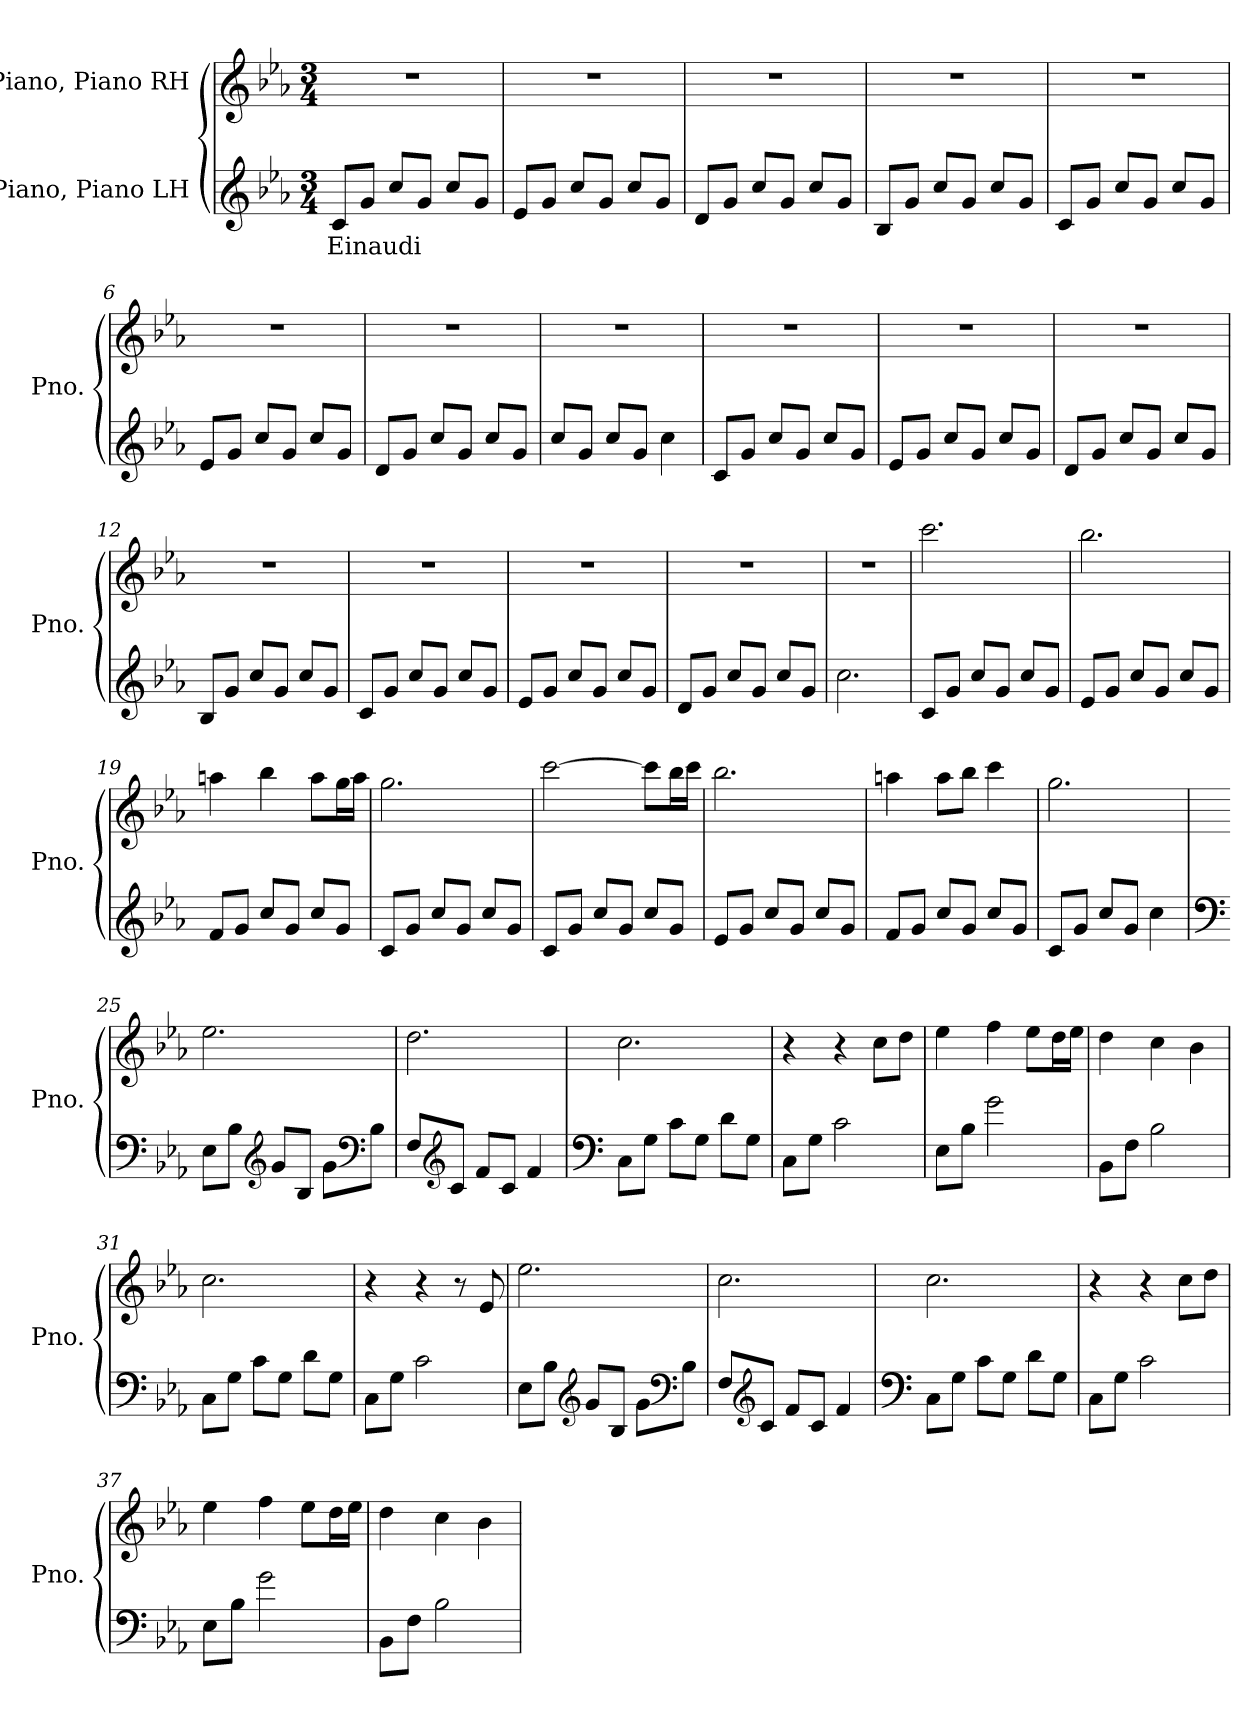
**kern	**text	**kern
*part2	*part2	*part1
*staff2	*staff2	*staff1
*I"Piano, Piano LH	*	*I"Piano, Piano RH
*I'Pno.	*	*I'Pno.
*clefG2	*	*clefG2
*k[b-e-a-]	*	*k[b-e-a-]
*M3/4	*	*M3/4
*MM136	*	*MM136
=1	=1	=1
!	!LO:LY:b	!
8c/L	Einaudi	2.r
8g/J	.	.
8cc/L	.	.
8g/J	.	.
8cc/L	.	.
8g/J	.	.
=2	=2	=2
8e-/L	.	2.r
8g/J	.	.
8cc/L	.	.
8g/J	.	.
8cc/L	.	.
8g/J	.	.
=3	=3	=3
8d/L	.	2.r
8g/J	.	.
8cc/L	.	.
8g/J	.	.
8cc/L	.	.
8g/J	.	.
=4	=4	=4
8B-/L	.	2.r
8g/J	.	.
8cc/L	.	.
8g/J	.	.
8cc/L	.	.
8g/J	.	.
=5	=5	=5
8c/L	.	2.r
8g/J	.	.
8cc/L	.	.
8g/J	.	.
8cc/L	.	.
8g/J	.	.
!!LO:LB:g=z
=6	=6	=6
8e-/L	.	2.r
8g/J	.	.
8cc/L	.	.
8g/J	.	.
8cc/L	.	.
8g/J	.	.
=7	=7	=7
8d/L	.	2.r
8g/J	.	.
8cc/L	.	.
8g/J	.	.
8cc/L	.	.
8g/J	.	.
=8	=8	=8
8cc/L	.	2.r
8g/J	.	.
8cc/L	.	.
8g/J	.	.
4cc\	.	.
=9	=9	=9
8c/L	.	2.r
8g/J	.	.
8cc/L	.	.
8g/J	.	.
8cc/L	.	.
8g/J	.	.
=10	=10	=10
8e-/L	.	2.r
8g/J	.	.
8cc/L	.	.
8g/J	.	.
8cc/L	.	.
8g/J	.	.
=11	=11	=11
8d/L	.	2.r
8g/J	.	.
8cc/L	.	.
8g/J	.	.
8cc/L	.	.
8g/J	.	.
!!LO:LB:g=z
=12	=12	=12
8B-/L	.	2.r
8g/J	.	.
8cc/L	.	.
8g/J	.	.
8cc/L	.	.
8g/J	.	.
=13	=13	=13
8c/L	.	2.r
8g/J	.	.
8cc/L	.	.
8g/J	.	.
8cc/L	.	.
8g/J	.	.
=14	=14	=14
8e-/L	.	2.r
8g/J	.	.
8cc/L	.	.
8g/J	.	.
8cc/L	.	.
8g/J	.	.
=15	=15	=15
8d/L	.	2.r
8g/J	.	.
8cc/L	.	.
8g/J	.	.
8cc/L	.	.
8g/J	.	.
=16	=16	=16
2.cc\	.	2.r
=17	=17	=17
8c/L	.	2.ccc\
8g/J	.	.
8cc/L	.	.
8g/J	.	.
8cc/L	.	.
8g/J	.	.
!!LO:LB:g=z
=18	=18	=18
8e-/L	.	2.bb-\
8g/J	.	.
8cc/L	.	.
8g/J	.	.
8cc/L	.	.
8g/J	.	.
=19	=19	=19
8f/L	.	4aan\
8g/J	.	.
8cc/L	.	4bb-\
8g/J	.	.
8cc/L	.	8aa\L
8g/J	.	16gg\L
.	.	16aa\JJ
=20	=20	=20
8c/L	.	2.gg\
8g/J	.	.
8cc/L	.	.
8g/J	.	.
8cc/L	.	.
8g/J	.	.
=21	=21	=21
8c/L	.	[2ccc\
8g/J	.	.
8cc/L	.	.
8g/J	.	.
8cc/L	.	8ccc\L]
8g/J	.	16bb-\L
.	.	16ccc\JJ
=22	=22	=22
8e-/L	.	2.bb-\
8g/J	.	.
8cc/L	.	.
8g/J	.	.
8cc/L	.	.
8g/J	.	.
!!LO:LB:g=z
=23	=23	=23
8f/L	.	4aan\
8g/J	.	.
8cc/L	.	8aa\L
8g/J	.	8bb-\J
8cc/L	.	4ccc\
8g/J	.	.
=24	=24	=24
8c/L	.	2.gg\
8g/J	.	.
8cc/L	.	.
8g/J	.	.
4cc\	.	.
=25	=25	=25
*clefF4	*	*
8E-\L	.	2.ee-\
8B-\J	.	.
*clefG2	*	*
8g/L	.	.
8B-/J	.	.
8g\L	.	.
*clefF4	*	*
8B-\J	.	.
=26	=26	=26
8F/L	.	2.dd\
*clefG2	*	*
8c/J	.	.
8f/L	.	.
8c/J	.	.
4f/	.	.
=27	=27	=27
*clefF4	*	*
8C\L	.	2.cc\
8G\J	.	.
8c\L	.	.
8G\J	.	.
8d\L	.	.
8G\J	.	.
!!LO:LB:g=z
=28	=28	=28
8C\L	.	4r
8G\J	.	.
2c\	.	4r
.	.	8cc\L
.	.	8dd\J
=29	=29	=29
8E-\L	.	4ee-\
8B-\J	.	.
2g\	.	4ff\
.	.	8ee-\L
.	.	16dd\L
.	.	16ee-\JJ
=30	=30	=30
8BB-\L	.	4dd\
8F\J	.	.
2B-\	.	4cc\
.	.	4b-\
=31	=31	=31
8C\L	.	2.cc\
8G\J	.	.
8c\L	.	.
8G\J	.	.
8d\L	.	.
8G\J	.	.
=32	=32	=32
8C\L	.	4r
8G\J	.	.
2c\	.	4r
.	.	8r
.	.	8e-/
=33	=33	=33
8E-\L	.	2.ee-\
8B-\J	.	.
*clefG2	*	*
8g/L	.	.
8B-/J	.	.
8g\L	.	.
*clefF4	*	*
8B-\J	.	.
!!LO:PB:g=z
=34	=34	=34
8F/L	.	2.cc\
*clefG2	*	*
8c/J	.	.
8f/L	.	.
8c/J	.	.
4f/	.	.
=35	=35	=35
*clefF4	*	*
8C\L	.	2.cc\
8G\J	.	.
8c\L	.	.
8G\J	.	.
8d\L	.	.
8G\J	.	.
=36	=36	=36
8C\L	.	4r
8G\J	.	.
2c\	.	4r
.	.	8cc\L
.	.	8dd\J
=37	=37	=37
8E-\L	.	4ee-\
8B-\J	.	.
2g\	.	4ff\
.	.	8ee-\L
.	.	16dd\L
.	.	16ee-\JJ
=38	=38	=38
8BB-\L	.	4dd\
8F\J	.	.
2B-\	.	4cc\
.	.	4b-\
=	=	=
*-	*-	*-
